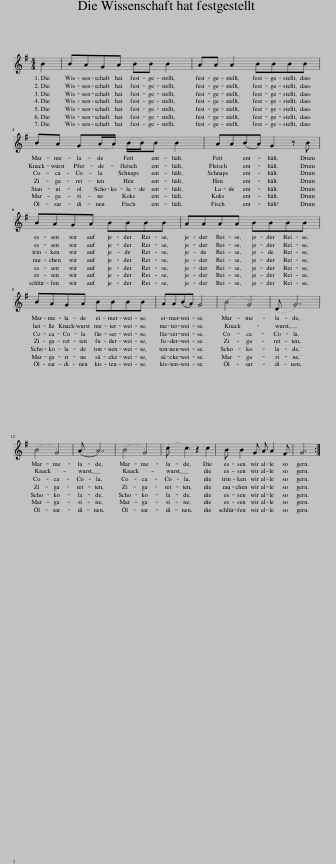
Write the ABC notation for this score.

X:1
L:1/8
M:4/4
I:linebreak $
K:G
V:1 treble
V:1
 B2 | BAGA BB B2 | AA A2 BBBB |$ BA G(A/A/) (B/B/)B B2 | AA(BA) G2 z B |$ %5
 BAGA BBBB | AAAA BBBB |$ BAGA BBBB | AA(BA) G4 | (B4 G4) | %10
 (D G7) |$ (B4 G4) | (A A7) | (B4 G4) | (c c3) z2 c2 | %15
 B B2 G A A2 F | G6 :| %17
